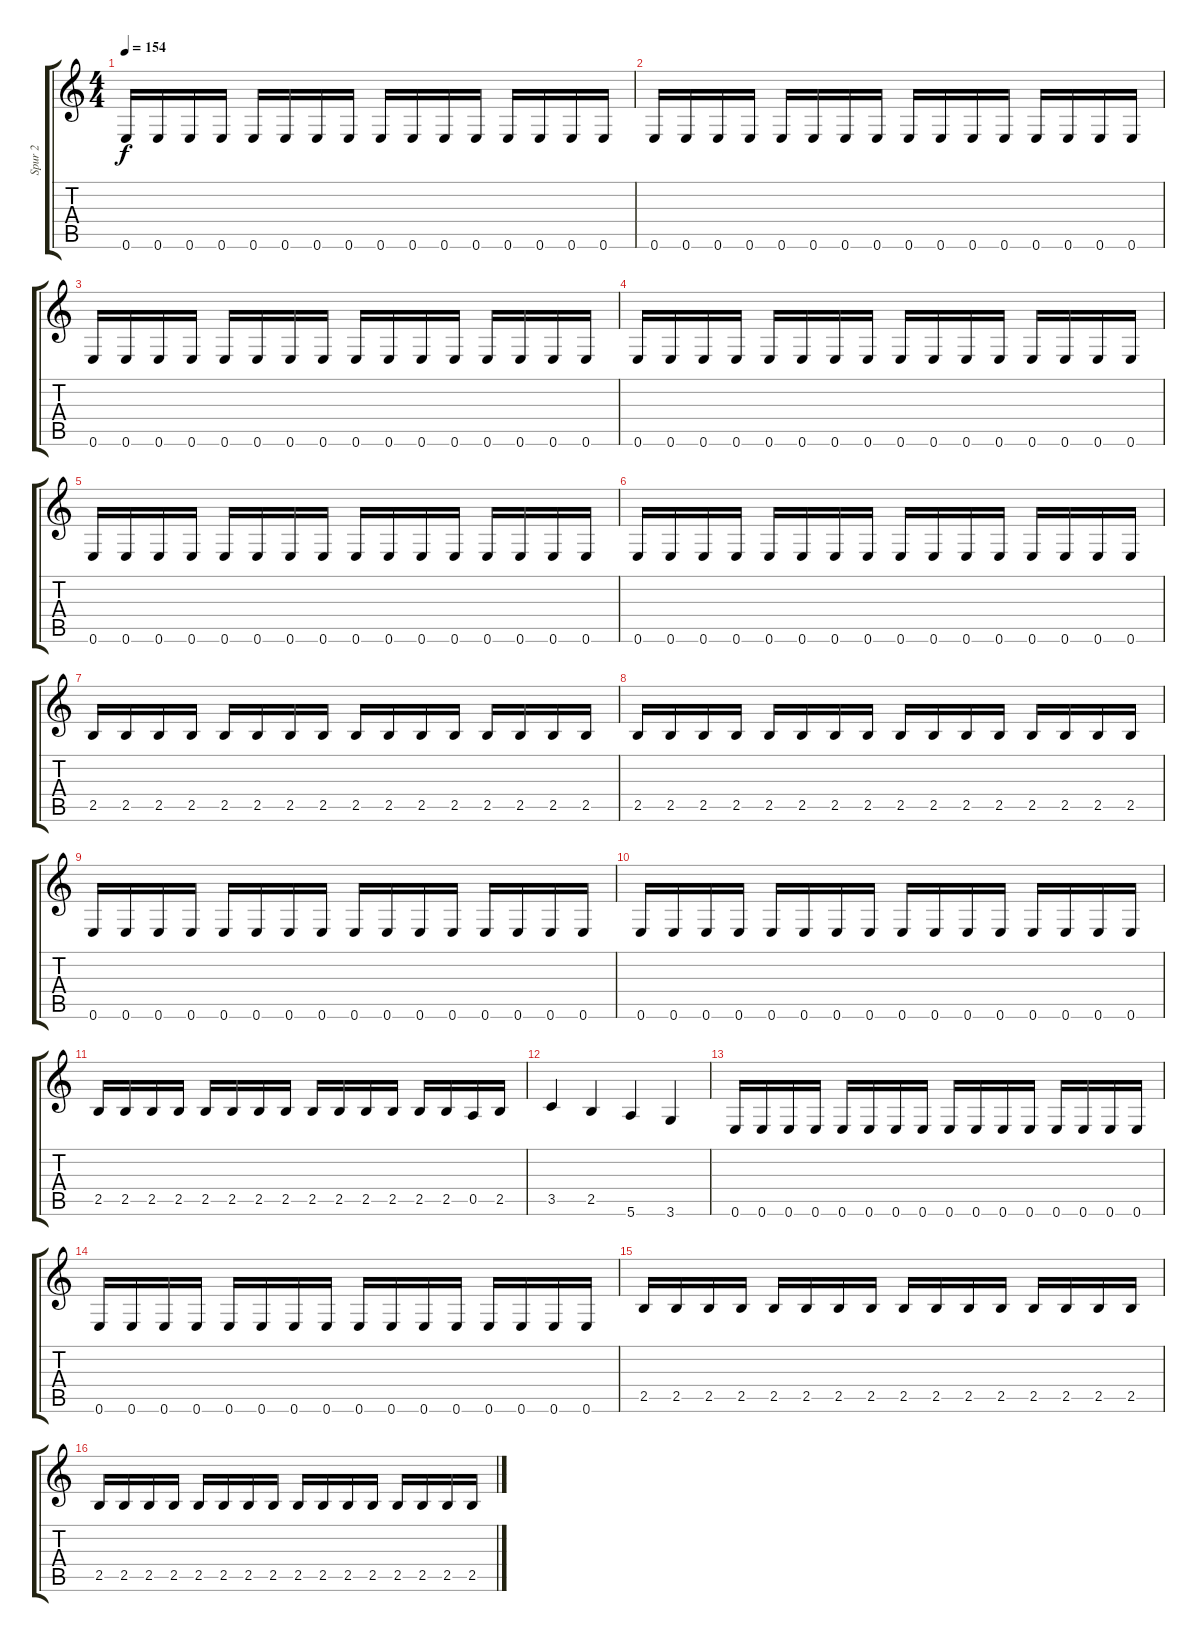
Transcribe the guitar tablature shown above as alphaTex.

\track ("Spur 2" "Spur 2") {instrument electricbassfinger}
\staff {score tabs}
\tuning (E4 B3 G3 D3 A2 E2) {hide}
\ts (4 4)
\tempo 154
\clef g2
\ks c
0.6.16{dy f} 0.6.16 0.6.16 0.6.16 0.6.16 0.6.16 0.6.16 0.6.16 0.6.16 0.6.16 0.6.16 0.6.16 0.6.16 0.6.16 0.6.16 0.6.16 |
0.6.16 0.6.16 0.6.16 0.6.16 0.6.16 0.6.16 0.6.16 0.6.16 0.6.16 0.6.16 0.6.16 0.6.16 0.6.16 0.6.16 0.6.16 0.6.16 |
0.6.16 0.6.16 0.6.16 0.6.16 0.6.16 0.6.16 0.6.16 0.6.16 0.6.16 0.6.16 0.6.16 0.6.16 0.6.16 0.6.16 0.6.16 0.6.16 |
0.6.16 0.6.16 0.6.16 0.6.16 0.6.16 0.6.16 0.6.16 0.6.16 0.6.16 0.6.16 0.6.16 0.6.16 0.6.16 0.6.16 0.6.16 0.6.16 |
0.6.16 0.6.16 0.6.16 0.6.16 0.6.16 0.6.16 0.6.16 0.6.16 0.6.16 0.6.16 0.6.16 0.6.16 0.6.16 0.6.16 0.6.16 0.6.16 |
0.6.16 0.6.16 0.6.16 0.6.16 0.6.16 0.6.16 0.6.16 0.6.16 0.6.16 0.6.16 0.6.16 0.6.16 0.6.16 0.6.16 0.6.16 0.6.16 |
2.5.16 2.5.16 2.5.16 2.5.16 2.5.16 2.5.16 2.5.16 2.5.16 2.5.16 2.5.16 2.5.16 2.5.16 2.5.16 2.5.16 2.5.16 2.5.16 |
2.5.16 2.5.16 2.5.16 2.5.16 2.5.16 2.5.16 2.5.16 2.5.16 2.5.16 2.5.16 2.5.16 2.5.16 2.5.16 2.5.16 2.5.16 2.5.16 |
0.6.16 0.6.16 0.6.16 0.6.16 0.6.16 0.6.16 0.6.16 0.6.16 0.6.16 0.6.16 0.6.16 0.6.16 0.6.16 0.6.16 0.6.16 0.6.16 |
0.6.16 0.6.16 0.6.16 0.6.16 0.6.16 0.6.16 0.6.16 0.6.16 0.6.16 0.6.16 0.6.16 0.6.16 0.6.16 0.6.16 0.6.16 0.6.16 |
2.5.16 2.5.16 2.5.16 2.5.16 2.5.16 2.5.16 2.5.16 2.5.16 2.5.16 2.5.16 2.5.16 2.5.16 2.5.16 2.5.16 0.5.16 2.5.16 |
3.5.4 2.5.4 5.6.4 3.6.4 |
0.6.16 0.6.16 0.6.16 0.6.16 0.6.16 0.6.16 0.6.16 0.6.16 0.6.16 0.6.16 0.6.16 0.6.16 0.6.16 0.6.16 0.6.16 0.6.16 |
0.6.16 0.6.16 0.6.16 0.6.16 0.6.16 0.6.16 0.6.16 0.6.16 0.6.16 0.6.16 0.6.16 0.6.16 0.6.16 0.6.16 0.6.16 0.6.16 |
2.5.16 2.5.16 2.5.16 2.5.16 2.5.16 2.5.16 2.5.16 2.5.16 2.5.16 2.5.16 2.5.16 2.5.16 2.5.16 2.5.16 2.5.16 2.5.16 |
2.5.16 2.5.16 2.5.16 2.5.16 2.5.16 2.5.16 2.5.16 2.5.16 2.5.16 2.5.16 2.5.16 2.5.16 2.5.16 2.5.16 2.5.16 2.5.16
